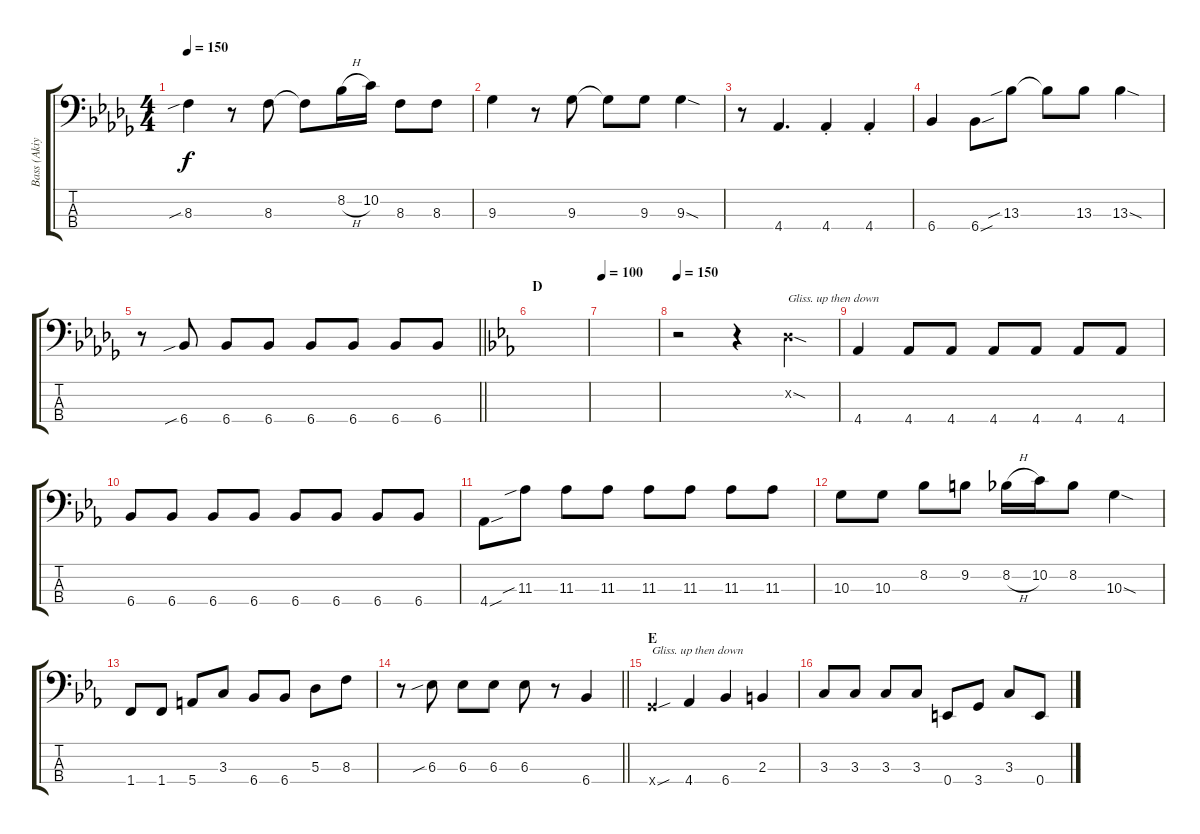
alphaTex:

\track ("Bass (Akiyama Mio)" "Bass (Akiy") {instrument electricbassfinger}
\staff {score tabs}
\tuning (G2 D2 A1 E1) {hide}
\ts (4 4)
\tempo 150
\clef f4
\ks db
8.3{sib}.4{dy f} r.8 8.3.8 8.3{t}.8 8.2{h}.16 10.2.16 8.3.8 8.3.8 |
9.3.4 r.8 9.3.8 9.3{t}.8 9.3.8 9.3{sod}.4 |
r.8 4.4.4{d} 4.4{st}.4 4.4{st}.4 |
6.4.4 6.4{sou}.8 13.3{sib}.8 13.3{t}.8 13.3.8 13.3{sod}.4 |
\barLineRight lightlight
r.8 6.4{sib}.8 6.4.8 6.4.8 6.4.8 6.4.8 6.4.8 6.4.8 |
\section ("" "D")
\ks eb
|
\tempo 100
|
\tempo 150
r.2 r.4 0.2{sod x}.4{txt "Gliss. up then down"} |
4.4.4 4.4.8 4.4.8 4.4.8 4.4.8 4.4.8 4.4.8 |
6.4.8 6.4.8 6.4.8 6.4.8 6.4.8 6.4.8 6.4.8 6.4.8 |
4.4{sou}.8 11.3{sib}.8 11.3.8 11.3.8 11.3.8 11.3.8 11.3.8 11.3.8 |
10.3.8 10.3.8 8.2.8 9.2.8 8.2{h}.16 10.2.16 8.2.8 10.3{sod}.4 |
1.4.8 1.4.8 5.4.8 3.3.8 6.4.8 6.4.8 5.3.8 8.3.8 |
\barLineRight lightlight
r.8 6.3{sib}.8 6.3.8 6.3.8 6.3.8 r.8 6.4.4 |
\section ("" "E")
3.4{sou x}.4{txt "Gliss. up then down"} 4.4.4 6.4.4 2.3.4 |
3.3.8 3.3.8 3.3.8 3.3.8 0.4.8 3.4.8 3.3.8 0.4.8
